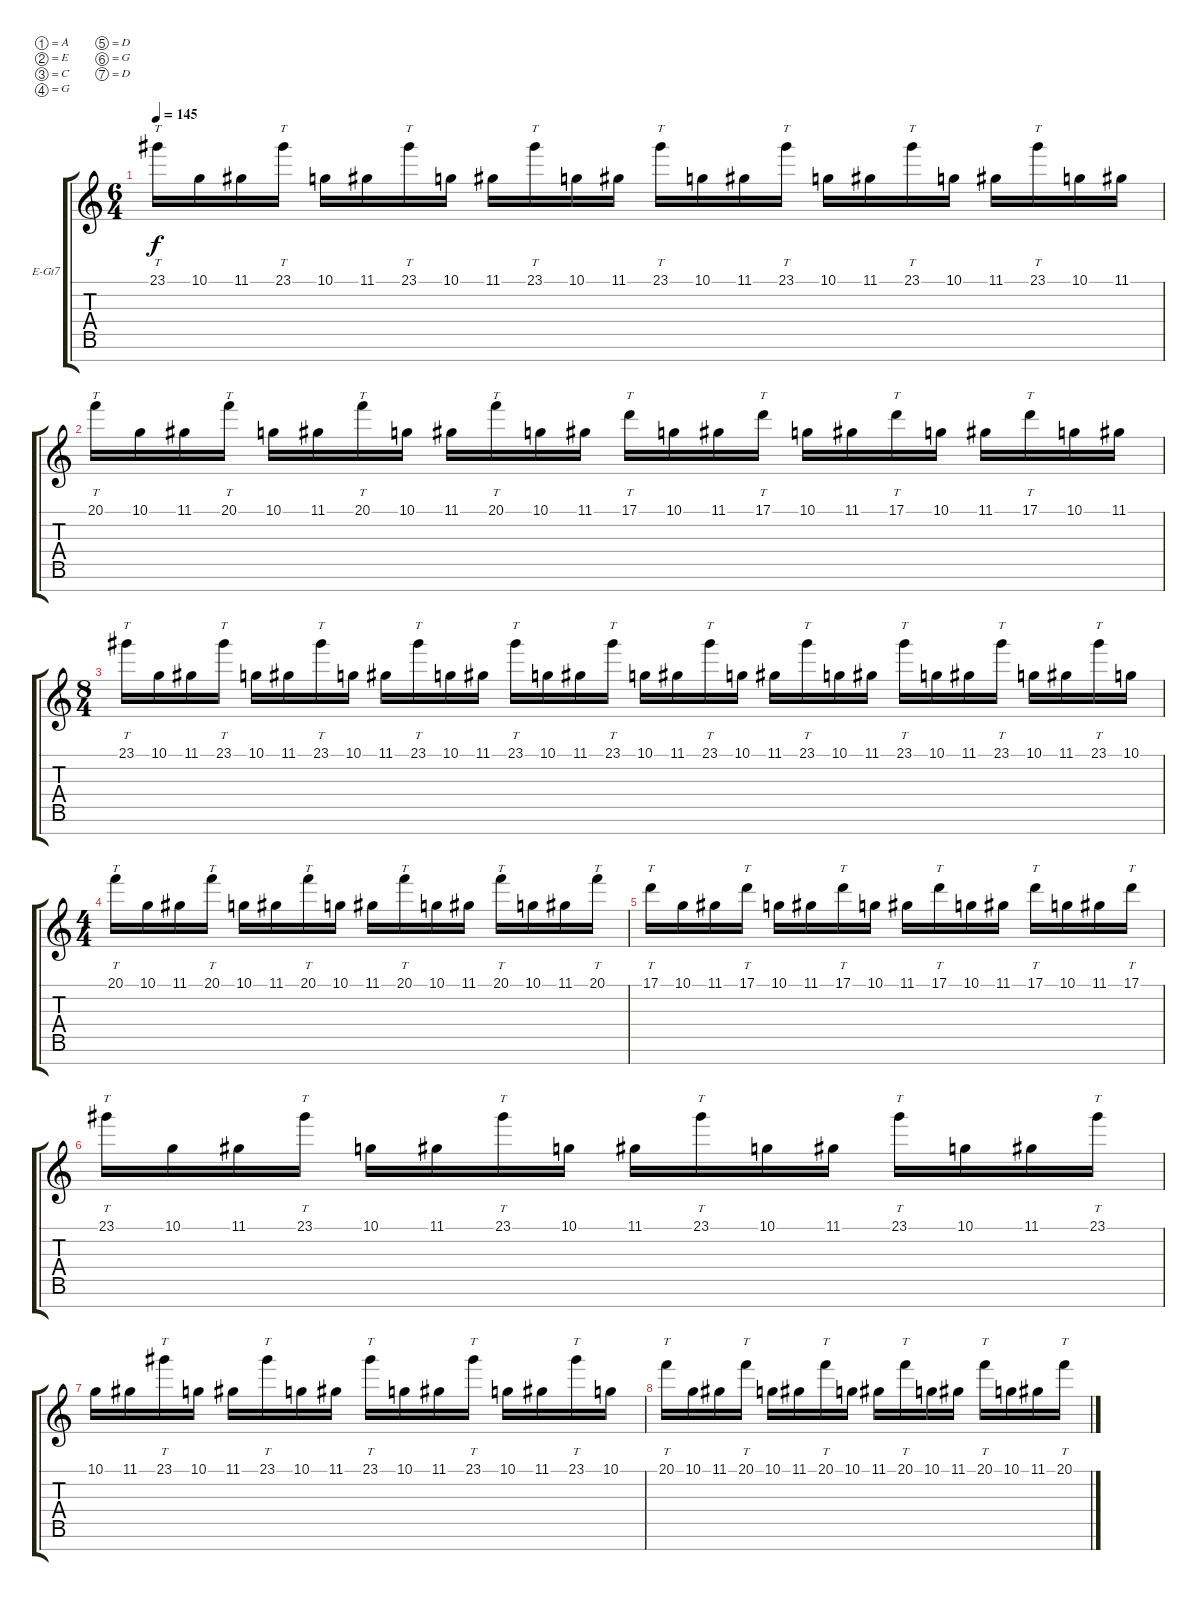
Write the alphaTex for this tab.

\defaultSystemsLayout 4
\bracketExtendMode groupsimilarinstruments
\firstSystemTrackNameOrientation horizontal
\otherSystemsTrackNameOrientation horizontal
\track ("Solo R" "E-Gt7") {instrument distortionguitar}
\staff {score tabs}
\tuning (A3 E3 C3 G2 D2 G1 D1)
\ts (6 4)
\tempo 145
\clef g2
\ks c
23.1.16{tt dy f} 10.1.16 11.1.16 23.1.16{tt} 10.1.16 11.1.16 23.1.16{tt} 10.1.16 11.1.16 23.1.16{tt} 10.1.16 11.1.16 23.1.16{tt} 10.1.16 11.1.16 23.1.16{tt} 10.1.16 11.1.16 23.1.16{tt} 10.1.16 11.1.16 23.1.16{tt} 10.1.16 11.1.16 |
20.1.16{tt} 10.1.16 11.1.16 20.1.16{tt} 10.1.16 11.1.16 20.1.16{tt} 10.1.16 11.1.16 20.1.16{tt} 10.1.16 11.1.16 17.1.16{tt} 10.1.16 11.1.16 17.1.16{tt} 10.1.16 11.1.16 17.1.16{tt} 10.1.16 11.1.16 17.1.16{tt} 10.1.16 11.1.16 |
\ts (8 4)
23.1.16{tt} 10.1.16 11.1.16 23.1.16{tt} 10.1.16 11.1.16 23.1.16{tt} 10.1.16 11.1.16 23.1.16{tt} 10.1.16 11.1.16 23.1.16{tt} 10.1.16 11.1.16 23.1.16{tt} 10.1.16 11.1.16 23.1.16{tt} 10.1.16 11.1.16 23.1.16{tt} 10.1.16 11.1.16 23.1.16{tt} 10.1.16 11.1.16 23.1.16{tt} 10.1.16 11.1.16 23.1.16{tt} 10.1.16 |
\ts (4 4)
20.1.16{tt} 10.1.16 11.1.16 20.1.16{tt} 10.1.16 11.1.16 20.1.16{tt} 10.1.16 11.1.16 20.1.16{tt} 10.1.16 11.1.16 20.1.16{tt} 10.1.16 11.1.16 20.1.16{tt} |
17.1.16{tt} 10.1.16 11.1.16 17.1.16{tt} 10.1.16 11.1.16 17.1.16{tt} 10.1.16 11.1.16 17.1.16{tt} 10.1.16 11.1.16 17.1.16{tt} 10.1.16 11.1.16 17.1.16{tt} |
23.1.16{tt} 10.1.16 11.1.16 23.1.16{tt} 10.1.16 11.1.16 23.1.16{tt} 10.1.16 11.1.16 23.1.16{tt} 10.1.16 11.1.16 23.1.16{tt} 10.1.16 11.1.16 23.1.16{tt} |
10.1.16 11.1.16 23.1.16{tt} 10.1.16 11.1.16 23.1.16{tt} 10.1.16 11.1.16 23.1.16{tt} 10.1.16 11.1.16 23.1.16{tt} 10.1.16 11.1.16 23.1.16{tt} 10.1.16 |
20.1.16{tt} 10.1.16 11.1.16 20.1.16{tt} 10.1.16 11.1.16 20.1.16{tt} 10.1.16 11.1.16 20.1.16{tt} 10.1.16 11.1.16 20.1.16{tt} 10.1.16 11.1.16 20.1.16{tt}
